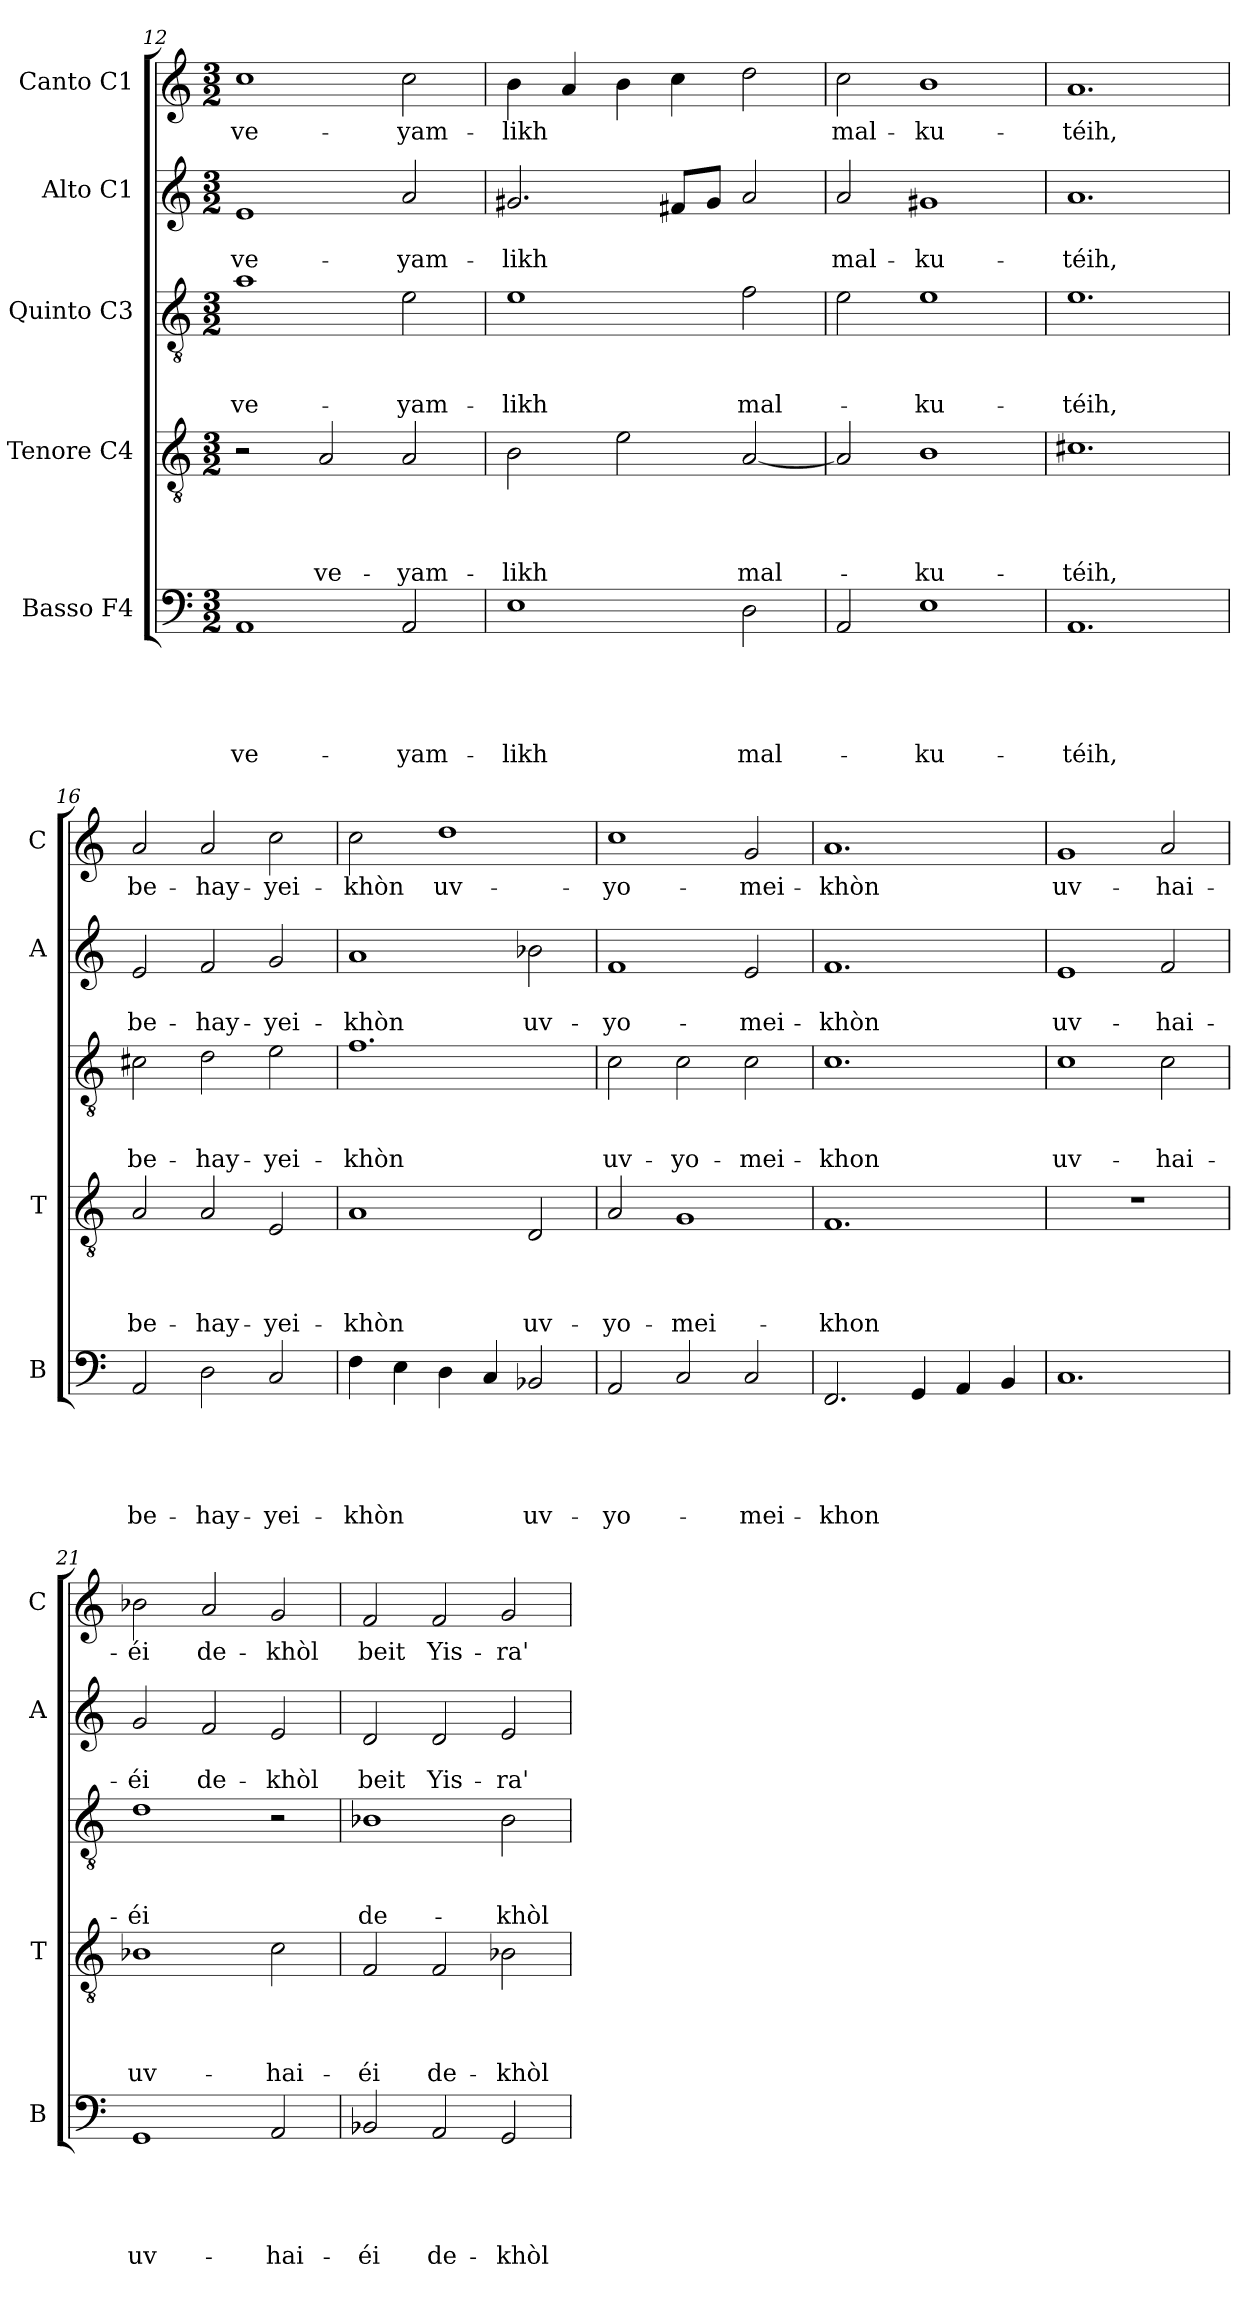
**kern	**text	**text	**text	**text	**text	**kern	**text	**text	**text	**text	**kern	**text	**text	**text	**kern	**text	**text	**kern	**text
*part5	*part5	*part5	*part5	*part5	*part5	*part4	*part4	*part4	*part4	*part4	*part3	*part3	*part3	*part3	*part2	*part2	*part2	*part1	*part1
*staff5	*staff5	*staff5	*staff5	*staff5	*staff5	*staff4	*staff4	*staff4	*staff4	*staff4	*staff3	*staff3	*staff3	*staff3	*staff2	*staff2	*staff2	*staff1	*staff1
*I"Basso F4	*	*	*	*	*	*I"Tenore C4	*	*	*	*	*I"Quinto C3	*	*	*	*I"Alto C1	*	*	*I"Canto C1	*
*I'B	*	*	*	*	*	*I'T	*	*	*	*	*	*	*	*	*I'A	*	*	*I'C	*
*clefF4	*	*	*	*	*	*clefGv2	*	*	*	*	*clefGv2	*	*	*	*clefG2	*	*	*clefG2	*
*k[]	*	*	*	*	*	*k[]	*	*	*	*	*k[]	*	*	*	*k[]	*	*	*k[]	*
*C:	*	*	*	*	*	*C:	*	*	*	*	*C:	*	*	*	*C:	*	*	*C:	*
*M3/2	*	*	*	*	*	*M3/2	*	*	*	*	*M3/2	*	*	*	*M3/2	*	*	*M3/2	*
=12	=12	=12	=12	=12	=12	=12	=12	=12	=12	=12	=12	=12	=12	=12	=12	=12	=12	=12	=12
!	!	!	!	!	!LO:LY:b	!	!	!	!	!	!	!	!	!LO:LY:b	!	!	!LO:LY:b	!	!LO:LY:b
1AA	.	.	.	.	ve-	2r	.	.	.	.	1a	.	.	ve-	1e	.	ve-	1cc	ve-
!	!	!	!	!	!	!	!	!	!	!LO:LY:b	!	!	!	!	!	!	!	!	!
.	.	.	.	.	.	2A/	.	.	.	ve-	.	.	.	.	.	.	.	.	.
!	!	!	!	!	!LO:LY:b	!	!	!	!	!LO:LY:b	!	!	!	!LO:LY:b	!	!	!LO:LY:b	!	!LO:LY:b
2AA/	.	.	.	.	-yam-	2A/	.	.	.	-yam-	2e\	.	.	-yam-	2a/	.	-yam-	2cc\	-yam-
=13	=13	=13	=13	=13	=13	=13	=13	=13	=13	=13	=13	=13	=13	=13	=13	=13	=13	=13	=13
!	!	!	!	!	!LO:LY:b	!	!	!	!	!LO:LY:b	!	!	!	!LO:LY:b	!	!	!LO:LY:b	!	!LO:LY:b
1E	.	.	.	.	-likh	2B\	.	.	.	-likh	1e	.	.	-likh	2.g#X/	.	-likh	4b\	-likh
.	.	.	.	.	.	.	.	.	.	.	.	.	.	.	.	.	.	4a/	.
.	.	.	.	.	.	2e\	.	.	.	.	.	.	.	.	.	.	.	4b\	.
.	.	.	.	.	.	.	.	.	.	.	.	.	.	.	8f#X/L	.	.	4cc\	.
.	.	.	.	.	.	.	.	.	.	.	.	.	.	.	8g#/J	.	.	.	.
!	!	!	!	!	!LO:LY:b	!	!	!	!	!LO:LY:b	!	!	!	!LO:LY:b	!	!	!	!	!
2D\	.	.	.	.	mal-	[2A/	.	.	.	mal-	2f\	.	.	mal-	2a/	.	.	2dd\	.
=14	=14	=14	=14	=14	=14	=14	=14	=14	=14	=14	=14	=14	=14	=14	=14	=14	=14	=14	=14
!	!	!	!	!	!	!	!	!	!	!	!	!	!	!	!	!	!LO:LY:b	!	!LO:LY:b
2AA/	.	.	.	.	.	2A/]	.	.	.	.	2e\	.	.	.	2a/	.	mal-	2cc\	mal-
!	!	!	!	!	!LO:LY:b	!	!	!	!	!LO:LY:b	!	!	!	!LO:LY:b	!	!	!LO:LY:b	!	!LO:LY:b
1E	.	.	.	.	-ku-	1B	.	.	.	-ku-	1e	.	.	-ku-	1g#X	.	-ku-	1b	-ku-
=15	=15	=15	=15	=15	=15	=15	=15	=15	=15	=15	=15	=15	=15	=15	=15	=15	=15	=15	=15
!	!	!	!	!	!LO:LY:b	!	!	!	!	!LO:LY:b	!	!	!	!LO:LY:b	!	!	!LO:LY:b	!	!LO:LY:b
1.AA	.	.	.	.	-téih,	1.c#X	.	.	.	-téih,	1.e	.	.	-téih,	1.a	.	-téih,	1.a	-téih,
=16	=16	=16	=16	=16	=16	=16	=16	=16	=16	=16	=16	=16	=16	=16	=16	=16	=16	=16	=16
!	!	!	!	!	!LO:LY:b	!	!	!	!	!LO:LY:b	!	!	!	!LO:LY:b	!	!	!LO:LY:b	!	!LO:LY:b
2AA/	.	.	.	.	be-	2A/	.	.	.	be-	2c#X\	.	.	be-	2e/	.	be-	2a/	be-
!	!	!	!	!	!LO:LY:b	!	!	!	!	!LO:LY:b	!	!	!	!LO:LY:b	!	!	!LO:LY:b	!	!LO:LY:b
2D\	.	.	.	.	-hay-	2A/	.	.	.	-hay-	2d\	.	.	-hay-	2f/	.	-hay-	2a/	-hay-
!	!	!	!	!	!LO:LY:b	!	!	!	!	!LO:LY:b	!	!	!	!LO:LY:b	!	!	!LO:LY:b	!	!LO:LY:b
2C/	.	.	.	.	-yei-	2E/	.	.	.	-yei-	2e\	.	.	-yei-	2g/	.	-yei-	2cc\	-yei-
!!LO:LB:g=z
=17	=17	=17	=17	=17	=17	=17	=17	=17	=17	=17	=17	=17	=17	=17	=17	=17	=17	=17	=17
!	!	!	!	!	!LO:LY:b	!	!	!	!	!LO:LY:b	!	!	!	!LO:LY:b	!	!	!LO:LY:b	!	!LO:LY:b
4F\	.	.	.	.	-khòn	1A	.	.	.	-khòn	1.f	.	.	-khòn	1a	.	-khòn	2cc\	-khòn
4E\	.	.	.	.	.	.	.	.	.	.	.	.	.	.	.	.	.	.	.
!	!	!	!	!	!	!	!	!	!	!	!	!	!	!	!	!	!	!	!LO:LY:b
4D\	.	.	.	.	.	.	.	.	.	.	.	.	.	.	.	.	.	1dd	uv-
4C/	.	.	.	.	.	.	.	.	.	.	.	.	.	.	.	.	.	.	.
!	!	!	!	!	!LO:LY:b	!	!	!	!	!LO:LY:b	!	!	!	!	!	!	!LO:LY:b	!	!
2BB-X/	.	.	.	.	uv-	2D/	.	.	.	uv-	.	.	.	.	2b-X\	.	uv-	.	.
=18	=18	=18	=18	=18	=18	=18	=18	=18	=18	=18	=18	=18	=18	=18	=18	=18	=18	=18	=18
!	!	!	!	!	!LO:LY:b	!	!	!	!	!LO:LY:b	!	!	!	!LO:LY:b	!	!	!LO:LY:b	!	!LO:LY:b
2AA/	.	.	.	.	-yo-	2A/	.	.	.	-yo-	2c\	.	.	uv-	1f	.	-yo-	1cc	-yo-
!	!	!	!	!	!	!	!	!	!	!LO:LY:b	!	!	!	!LO:LY:b	!	!	!	!	!
2C/	.	.	.	.	.	1G	.	.	.	-mei-	2c\	.	.	-yo-	.	.	.	.	.
!	!	!	!	!	!LO:LY:b	!	!	!	!	!	!	!	!	!LO:LY:b	!	!	!LO:LY:b	!	!LO:LY:b
2C/	.	.	.	.	-mei-	.	.	.	.	.	2c\	.	.	-mei-	2e/	.	-mei-	2g/	-mei-
=19	=19	=19	=19	=19	=19	=19	=19	=19	=19	=19	=19	=19	=19	=19	=19	=19	=19	=19	=19
!	!	!	!	!	!LO:LY:b	!	!	!	!	!LO:LY:b	!	!	!	!LO:LY:b	!	!	!LO:LY:b	!	!LO:LY:b
2.FF/	.	.	.	.	-khon	1.F	.	.	.	-khon	1.c	.	.	-khon	1.f	.	-khòn	1.a	-khòn
4GG/	.	.	.	.	.	.	.	.	.	.	.	.	.	.	.	.	.	.	.
4AA/	.	.	.	.	.	.	.	.	.	.	.	.	.	.	.	.	.	.	.
4BB/	.	.	.	.	.	.	.	.	.	.	.	.	.	.	.	.	.	.	.
=20	=20	=20	=20	=20	=20	=20	=20	=20	=20	=20	=20	=20	=20	=20	=20	=20	=20	=20	=20
!	!	!	!	!	!	!	!	!	!	!	!	!	!	!LO:LY:b	!	!	!LO:LY:b	!	!LO:LY:b
1.C	.	.	.	.	.	1.r	.	.	.	.	1c	.	.	uv-	1e	.	uv-	1g	uv-
!	!	!	!	!	!	!	!	!	!	!	!	!	!	!LO:LY:b	!	!	!LO:LY:b	!	!LO:LY:b
.	.	.	.	.	.	.	.	.	.	.	2c\	.	.	-hai-	2f/	.	-hai-	2a/	-hai-
=21	=21	=21	=21	=21	=21	=21	=21	=21	=21	=21	=21	=21	=21	=21	=21	=21	=21	=21	=21
!	!	!	!	!	!LO:LY:b	!	!	!	!	!LO:LY:b	!	!	!	!LO:LY:b	!	!	!LO:LY:b	!	!LO:LY:b
1GG	.	.	.	.	uv-	1B-X	.	.	.	uv-	1d	.	.	-éi	2g/	.	-éi	2b-X\	-éi
!	!	!	!	!	!	!	!	!	!	!	!	!	!	!	!	!	!LO:LY:b	!	!LO:LY:b
.	.	.	.	.	.	.	.	.	.	.	.	.	.	.	2f/	.	de-	2a/	de-
!	!	!	!	!	!LO:LY:b	!	!	!	!	!LO:LY:b	!	!	!	!	!	!	!LO:LY:b	!	!LO:LY:b
2AA/	.	.	.	.	-hai-	2c\	.	.	.	-hai-	2r	.	.	.	2e/	.	-khòl	2g/	-khòl
=22	=22	=22	=22	=22	=22	=22	=22	=22	=22	=22	=22	=22	=22	=22	=22	=22	=22	=22	=22
!	!	!	!	!	!LO:LY:b	!	!	!	!	!LO:LY:b	!	!	!	!LO:LY:b	!	!	!LO:LY:b	!	!LO:LY:b
2BB-X/	.	.	.	.	-éi	2F/	.	.	.	-éi	1B-X	.	.	de-	2d/	.	beit	2f/	beit
!	!	!	!	!	!LO:LY:b	!	!	!	!	!LO:LY:b	!	!	!	!	!	!	!LO:LY:b	!	!LO:LY:b
2AA/	.	.	.	.	de-	2F/	.	.	.	de-	.	.	.	.	2d/	.	Yis-	2f/	Yis-
!	!	!	!	!	!LO:LY:b	!	!	!	!	!LO:LY:b	!	!	!	!LO:LY:b	!	!	!LO:LY:b	!	!LO:LY:b
2GG/	.	.	.	.	-khòl	2B-X\	.	.	.	-khòl	2B-\	.	.	-khòl	2e/	.	-ra'-	2g/	-ra'-
=	=	=	=	=	=	=	=	=	=	=	=	=	=	=	=	=	=	=	=
*-	*-	*-	*-	*-	*-	*-	*-	*-	*-	*-	*-	*-	*-	*-	*-	*-	*-	*-	*-
